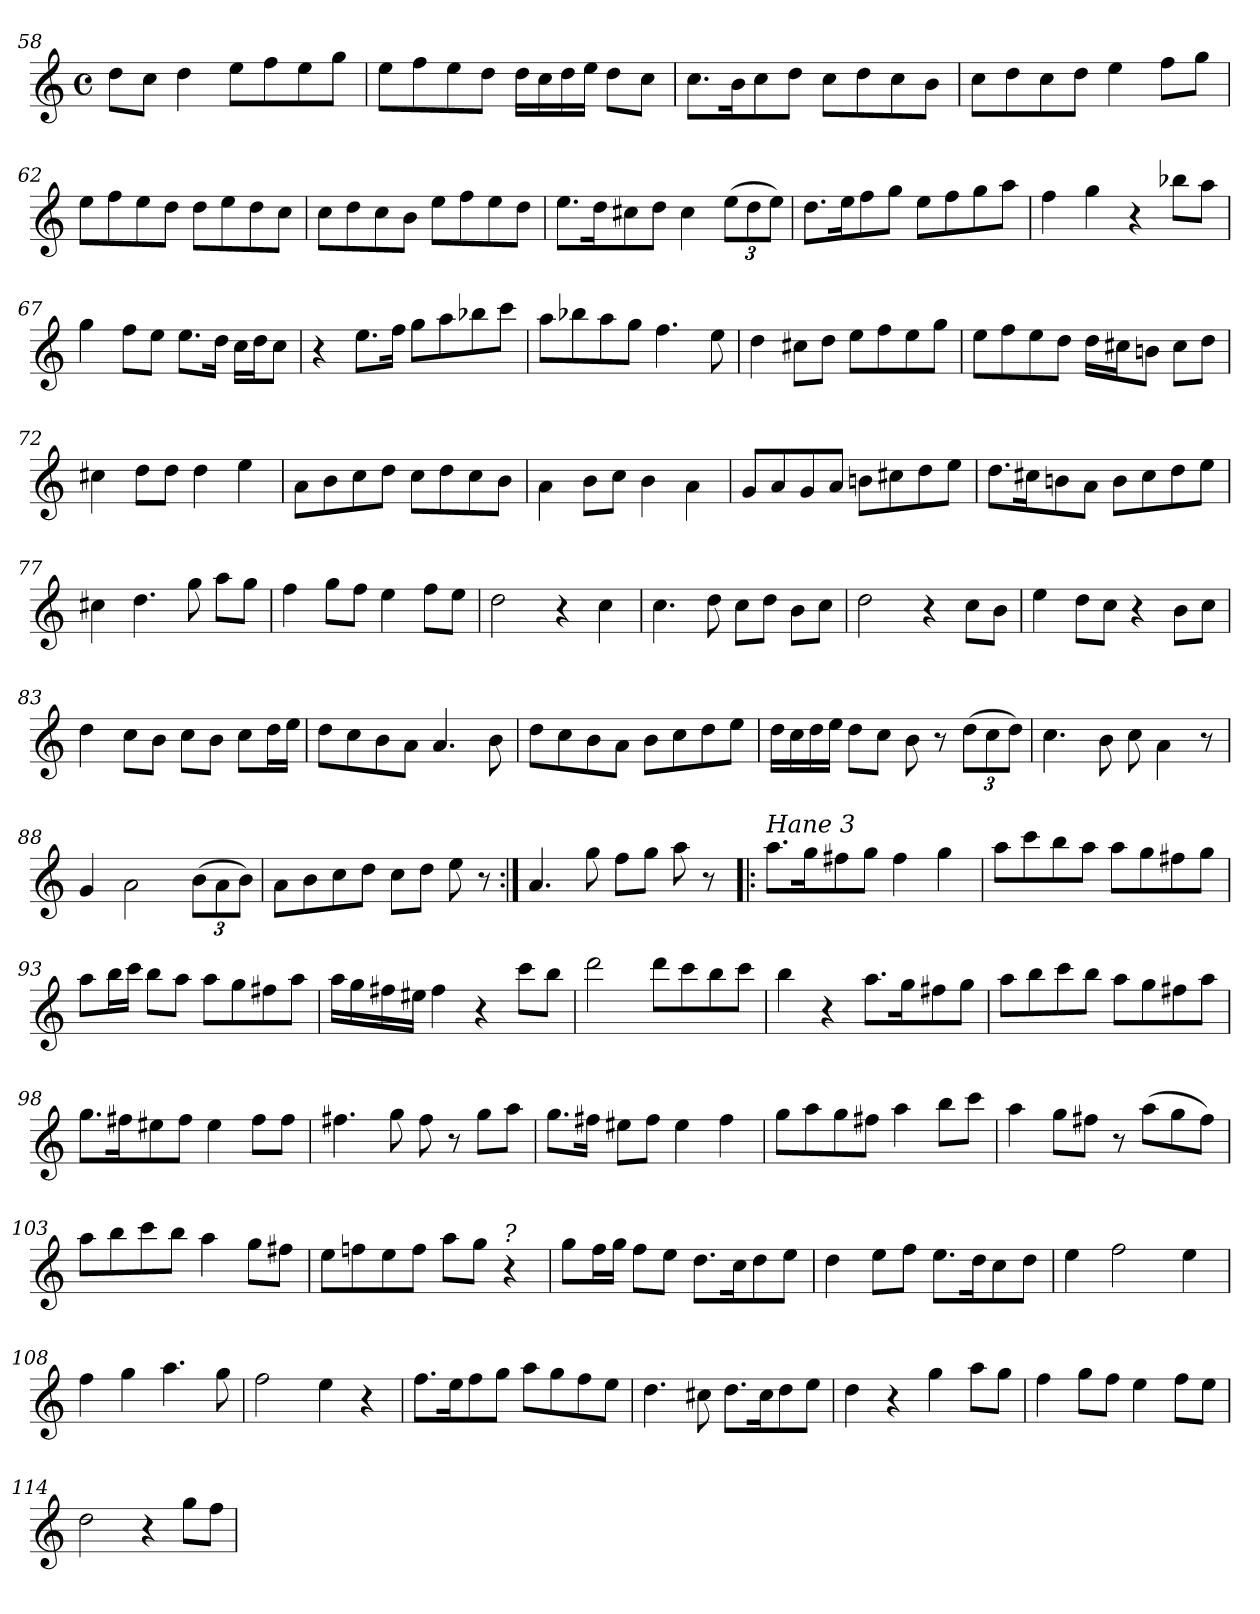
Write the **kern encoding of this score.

**kern
*part1
*staff1
*clefG2
*k[]
*M4/4
*met(c)
=58
8dd\L
8cc\J
4dd\
8ee\L
8ff\
8ee\
8gg\J
=59
8ee\L
8ff\
8ee\
8dd\J
16dd\LL
16cc\
16dd\
16ee\JJ
8dd\L
8cc\J
=60
8.cc\L
16b\K
8cc\
8dd\J
8cc\L
8dd\
8cc\
8b\J
=61
8cc\L
8dd\
8cc\
8dd\J
4ee\
8ff\L
8gg\J
=62
8ee\L
8ff\
8ee\
8dd\J
8dd\L
8ee\
8dd\
8cc\J
=63
8cc\L
8dd\
8cc\
8b\J
8ee\L
8ff\
8ee\
8dd\J
=64
8.ee\L
16dd\K
8cc#X\
8dd\J
4cc#\
*Xbrackettup
(>12ee\L
12dd\
12ee\J)
=65
8.dd\L
16ee\K
8ff\
8gg\J
8ee\L
8ff\
8gg\
8aa\J
=66
4ff\
4gg\
4r
8bb-X\L
8aa\J
=67
4gg\
8ff\L
8ee\J
8.ee\L
16dd\Jk
16cc\LL
16dd\J
8cc\J
=68
4r
8.ee\L
16ff\Jk
8gg\L
8aa\
8bb-X\
8ccc\J
=69
8aa\L
8bb-X\
8aa\
8gg\J
4.ff\
8ee\
=70
4dd\
8cc#X\L
8dd\J
8ee\L
8ff\
8ee\
8gg\J
=71
8ee\L
8ff\
8ee\
8dd\J
16dd\LL
16cc#X\J
8bn\J
8cc#\L
8dd\J
=72
4cc#X\
8dd\L
8dd\J
4dd\
4ee\
=73
8a\L
8b\
8cc\
8dd\J
8cc\L
8dd\
8cc\
8b\J
=74
4a\
8b\L
8cc\J
4b\
4a\
=75
8g/L
8a/
8g/
8a/J
8bn\L
8cc#X\
8dd\
8ee\J
=76
8.dd\L
16cc#X\K
8bn\
8a\J
8b\L
8cc#\
8dd\
8ee\J
=77
4cc#X\
4.dd\
8gg\
8aa\L
8gg\J
=78
4ff\
8gg\L
8ff\J
4ee\
8ff\L
8ee\J
=79
2dd\
4r
4cc\
=80
4.cc\
8dd\
8cc\L
8dd\J
8b\L
8cc\J
=81
2dd\
4r
8cc\L
8b\J
=82
4ee\
8dd\L
8cc\J
4r
8b\L
8cc\J
=83
4dd\
8cc\L
8b\J
8cc\L
8b\J
8cc\L
16dd\L
16ee\JJ
=84
8dd\L
8cc\
8b\
8a\J
4.a/
8b\
=85
8dd\L
8cc\
8b\
8a\J
8b\L
8cc\
8dd\
8ee\J
=86
16dd\LL
16cc\
16dd\
16ee\JJ
8dd\L
8cc\J
8b\
8r
(>12dd\L
12cc\
12dd\J)
=87
4.cc\
8b\
8cc\
4a\
8r
=88
4g/
2a\
(<12b\L
12a\
12b\J)
=89
8a\L
8b\
8cc\
8dd\J
8cc\L
8dd\J
8ee\
8r
=90:|!
4.a/
8gg\
8ff\L
8gg\J
8aa\
8r
=91!|:
!LO:TX:a:i:t=Hane 3
8.aa\L
16gg\K
8ff#X\
8gg\J
4ff#\
4gg\
=92
8aa\L
8ccc\
8bb\
8aa\J
8aa\L
8gg\
8ff#X\
8gg\J
=93
8aa\L
16bb\L
16ccc\JJ
8bb\L
8aa\J
8aa\L
8gg\
8ff#X\
8aa\J
=94
16aa\LL
16gg\
16ff#X\
16ee#X\JJ
4ff#\
4r
8ccc\L
8bb\J
=95
2ddd\
8ddd\L
8ccc\
8bb\
8ccc\J
=96
4bb\
4r
8.aa\L
16gg\K
8ff#X\
8gg\J
=97
8aa\L
8bb\
8ccc\
8bb\J
8aa\L
8gg\
8ff#X\
8aa\J
=98
8.gg\L
16ff#X\K
8ee#X\
8ff#\J
4ee#\
8ff#\L
8ff#\J
=99
4.ff#X\
8gg\
8ff#\
8r
8gg\L
8aa\J
=100
8.gg\L
16ff#X\Jk
8ee#X\L
8ff#\J
4ee#\
4ff#\
=101
8gg\L
8aa\
8gg\
8ff#X\J
4aa\
8bb\L
8ccc\J
=102
4aa\
8gg\L
8ff#X\J
8r
(>8aa\L
8gg\
8ff#\J)
=103
8aa\L
8bb\
8ccc\
8bb\J
4aa\
8gg\L
8ff#X\J
=104
8ee\L
8ffn\
8ee\
8ff\J
8aa\L
8gg\J
!LO:TX:a:i:t=?
4r
=105
8gg\L
16ff\L
16gg\JJ
8ff\L
8ee\J
8.dd\L
16cc\K
8dd\
8ee\J
=106
4dd\
8ee\L
8ff\J
8.ee\L
16dd\K
8cc\
8dd\J
=107
4ee\
2ff\
4ee\
=108
4ff\
4gg\
4.aa\
8gg\
=109
2ff\
4ee\
4r
=110
8.ff\L
16ee\K
8ff\
8gg\J
8aa\L
8gg\
8ff\
8ee\J
=111
4.dd\
8cc#X\
8.dd\L
16cc#\K
8dd\
8ee\J
=112
4dd\
4r
4gg\
8aa\L
8gg\J
=113
4ff\
8gg\L
8ff\J
4ee\
8ff\L
8ee\J
=114
2dd\
4r
8gg\L
8ff\J
=
*-
